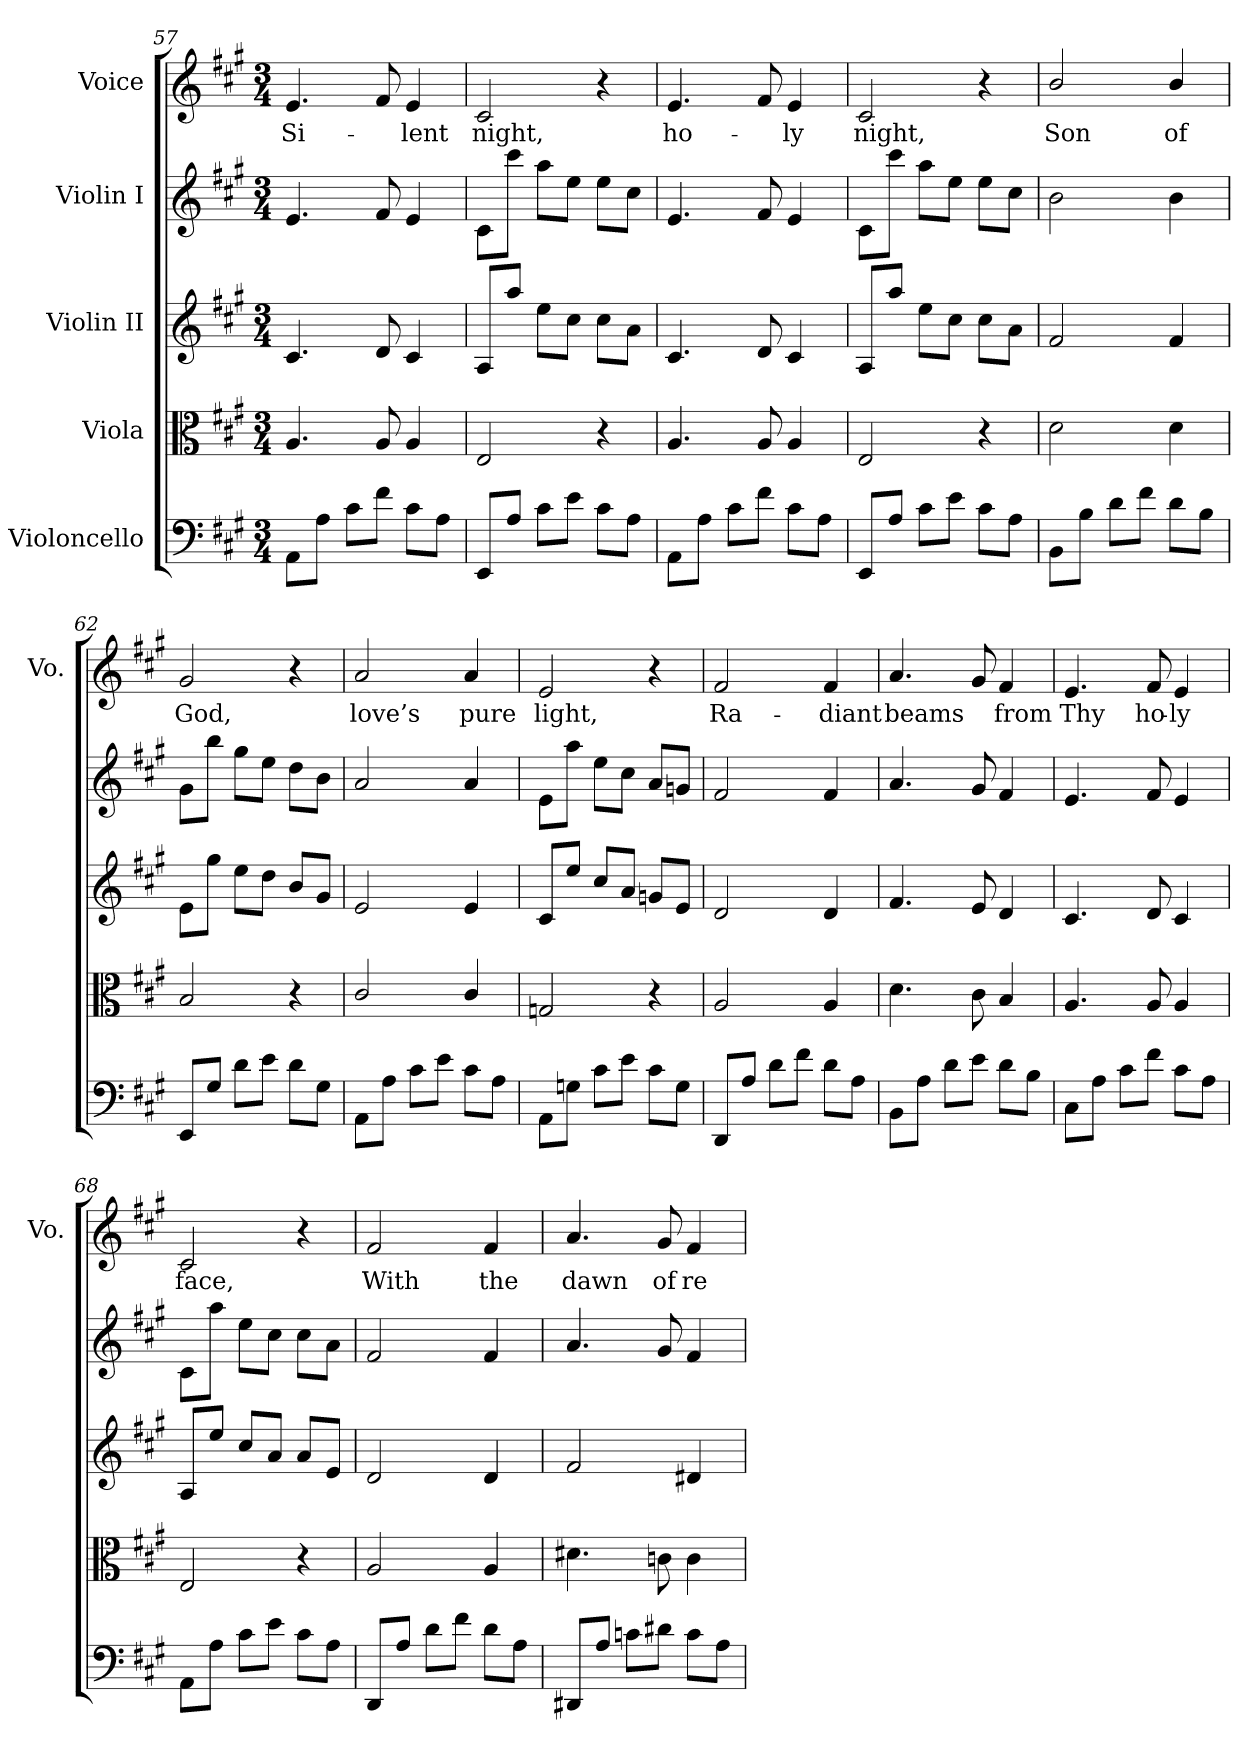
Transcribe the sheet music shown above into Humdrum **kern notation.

**kern	**kern	**kern	**kern	**kern	**text
*part5	*part4	*part3	*part2	*part1	*part1
*staff5	*staff4	*staff3	*staff2	*staff1	*staff1
*I"Violoncello	*I"Viola	*I"Violin II	*I"Violin I	*I"Voice	*
*	*	*	*	*I'Vo.	*
*clefF4	*clefC3	*clefG2	*clefG2	*clefG2	*
*k[f#c#g#]	*k[f#c#g#]	*k[f#c#g#]	*k[f#c#g#]	*k[f#c#g#]	*
*A:	*A:	*A:	*A:	*A:	*
*M3/4	*M3/4	*M3/4	*M3/4	*M3/4	*
=57	=57	=57	=57	=57	=57
!	!	!	!	!	!LO:LY:b
8AA\L	4.A/	4.c#/	4.e/	4.e/	Si-
8A\J	.	.	.	.	.
8c#\L	.	.	.	.	.
8f#\J	8A/	8d/	8f#/	8f#/	.
!	!	!	!	!	!LO:LY:b
8c#\L	4A/	4c#/	4e/	4e/	-lent
8A\J	.	.	.	.	.
=58	=58	=58	=58	=58	=58
!	!	!	!	!	!LO:LY:b
8EE/L	2E/	8A/L	8c#\L	2c#/	night,
8A/J	.	8aa/J	8ccc#\J	.	.
8c#\L	.	8ee\L	8aa\L	.	.
8e\J	.	8cc#\J	8ee\J	.	.
8c#\L	4r	8cc#\L	8ee\L	4r	.
8A\J	.	8a\J	8cc#\J	.	.
!!LO:PB:g=z
=59	=59	=59	=59	=59	=59
!	!	!	!	!	!LO:LY:b
8AA\L	4.A/	4.c#/	4.e/	4.e/	ho-
8A\J	.	.	.	.	.
8c#\L	.	.	.	.	.
8f#\J	8A/	8d/	8f#/	8f#/	.
!	!	!	!	!	!LO:LY:b
8c#\L	4A/	4c#/	4e/	4e/	-ly
8A\J	.	.	.	.	.
=60	=60	=60	=60	=60	=60
!	!	!	!	!	!LO:LY:b
8EE/L	2E/	8A/L	8c#\L	2c#/	night,
8A/J	.	8aa/J	8ccc#\J	.	.
8c#\L	.	8ee\L	8aa\L	.	.
8e\J	.	8cc#\J	8ee\J	.	.
8c#\L	4r	8cc#\L	8ee\L	4r	.
8A\J	.	8a\J	8cc#\J	.	.
=61	=61	=61	=61	=61	=61
!	!	!	!	!	!LO:LY:b
8BB\L	2d\	2f#/	2b\	2b/	Son
8B\J	.	.	.	.	.
8d\L	.	.	.	.	.
8f#\J	.	.	.	.	.
!	!	!	!	!	!LO:LY:b
8d\L	4d\	4f#/	4b\	4b/	of
8B\J	.	.	.	.	.
=62	=62	=62	=62	=62	=62
!	!	!	!	!	!LO:LY:b
8EE/L	2B/	8e\L	8g#\L	2g#/	God,
8G#/J	.	8gg#\J	8bb\J	.	.
8d\L	.	8ee\L	8gg#\L	.	.
8e\J	.	8dd\J	8ee\J	.	.
8d\L	4r	8b/L	8dd\L	4r	.
8G#\J	.	8g#/J	8b\J	.	.
!!LO:LB:g=z
=63	=63	=63	=63	=63	=63
!	!	!	!	!	!LO:LY:b
8AA\L	2c#/	2e/	2a/	2a/	love’s
8A\J	.	.	.	.	.
8c#\L	.	.	.	.	.
8e\J	.	.	.	.	.
!	!	!	!	!	!LO:LY:b
8c#\L	4c#/	4e/	4a/	4a/	pure
8A\J	.	.	.	.	.
=64	=64	=64	=64	=64	=64
!	!	!	!	!	!LO:LY:b
8AA\L	2Gn/	8c#/L	8e\L	2e/	light,
8Gn\J	.	8ee/J	8aa\J	.	.
8c#\L	.	8cc#/L	8ee\L	.	.
8e\J	.	8a/J	8cc#\J	.	.
8c#\L	4r	8gn/L	8a/L	4r	.
8G\J	.	8e/J	8gn/J	.	.
=65	=65	=65	=65	=65	=65
!	!	!	!	!	!LO:LY:b
8DD/L	2A/	2d/	2f#/	2f#/	Ra-
8A/J	.	.	.	.	.
8d\L	.	.	.	.	.
8f#\J	.	.	.	.	.
!	!	!	!	!	!LO:LY:b
8d\L	4A/	4d/	4f#/	4f#/	-diant
8A\J	.	.	.	.	.
=66	=66	=66	=66	=66	=66
!	!	!	!	!	!LO:LY:b
8BB\L	4.d\	4.f#/	4.a/	4.a/	beams
8A\J	.	.	.	.	.
8d\L	.	.	.	.	.
8e\J	8c#\	8e/	8g#/	8g#/	.
!	!	!	!	!	!LO:LY:b
8d\L	4B/	4d/	4f#/	4f#/	from
8B\J	.	.	.	.	.
!!LO:PB:g=z
=67	=67	=67	=67	=67	=67
!	!	!	!	!	!LO:LY:b
8C#\L	4.A/	4.c#/	4.e/	4.e/	Thy
8A\J	.	.	.	.	.
8c#\L	.	.	.	.	.
!	!	!	!	!	!LO:LY:b
8f#\J	8A/	8d/	8f#/	8f#/	ho-
!	!	!	!	!	!LO:LY:b
8c#\L	4A/	4c#/	4e/	4e/	-ly
8A\J	.	.	.	.	.
=68	=68	=68	=68	=68	=68
!	!	!	!	!	!LO:LY:b
8AA\L	2E/	8A/L	8c#\L	2c#/	face,
8A\J	.	8ee/J	8aa\J	.	.
8c#\L	.	8cc#/L	8ee\L	.	.
8e\J	.	8a/J	8cc#\J	.	.
8c#\L	4r	8a/L	8cc#\L	4r	.
8A\J	.	8e/J	8a\J	.	.
=69	=69	=69	=69	=69	=69
!	!	!	!	!	!LO:LY:b
8DD/L	2A/	2d/	2f#/	2f#/	With
8A/J	.	.	.	.	.
8d\L	.	.	.	.	.
8f#\J	.	.	.	.	.
!	!	!	!	!	!LO:LY:b
8d\L	4A/	4d/	4f#/	4f#/	the
8A\J	.	.	.	.	.
=70	=70	=70	=70	=70	=70
!	!	!	!	!	!LO:LY:b
8DD#X/L	4.d#X\	2f#/	4.a/	4.a/	dawn
8A/J	.	.	.	.	.
8cn\L	.	.	.	.	.
!	!	!	!	!	!LO:LY:b
8d#X\J	8cn\	.	8g#/	8g#/	of
!	!	!	!	!	!LO:LY:b
8c\L	4c\	4d#X/	4f#/	4f#/	re-
8A\J	.	.	.	.	.
=	=	=	=	=	=
*-	*-	*-	*-	*-	*-
